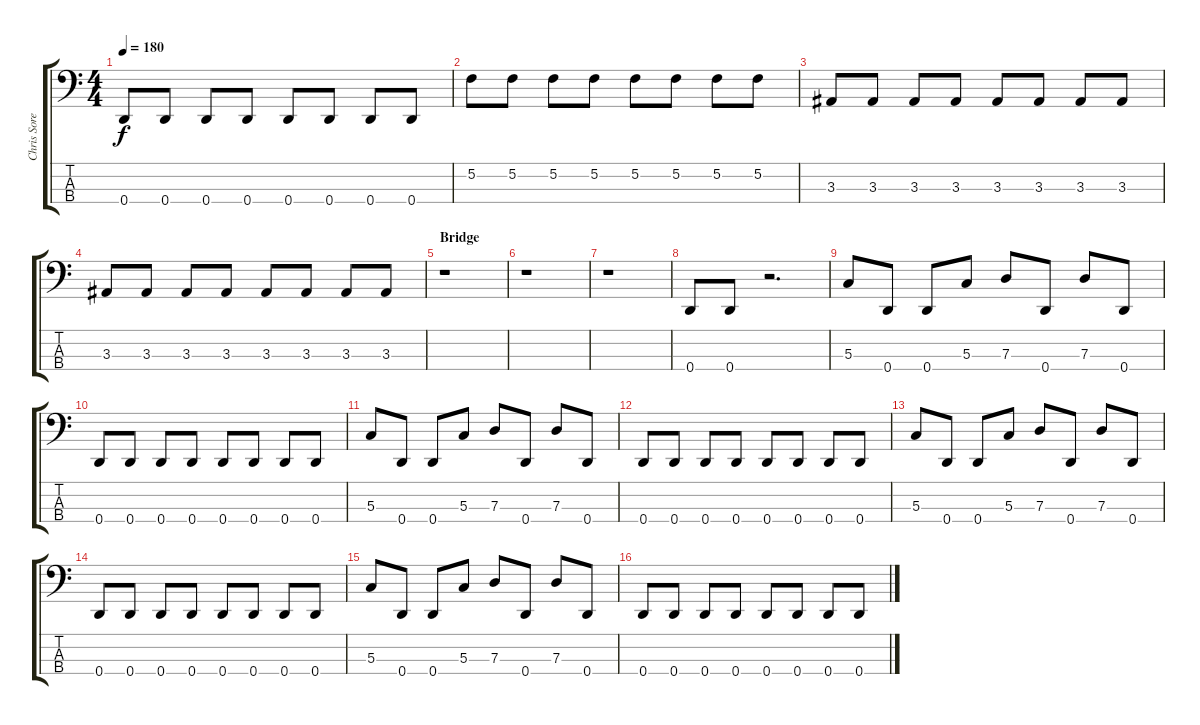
\track ("Chris Sorenson" "Chris Sore") {instrument electricbasspick}
\staff {score tabs}
\tuning (F2 C2 G1 D1) {hide}
\ts (4 4)
\tempo 180
\clef f4
\ks c
0.4.8{dy f} 0.4.8 0.4.8 0.4.8 0.4.8 0.4.8 0.4.8 0.4.8 |
5.2.8 5.2.8 5.2.8 5.2.8 5.2.8 5.2.8 5.2.8 5.2.8 |
3.3.8 3.3.8 3.3.8 3.3.8 3.3.8 3.3.8 3.3.8 3.3.8 |
3.3.8 3.3.8 3.3.8 3.3.8 3.3.8 3.3.8 3.3.8 3.3.8 |
\section ("" "Bridge")
r.1 |
r.1 |
r.1 |
0.4.8 0.4.8 r.2{d} |
5.3.8 0.4.8 0.4.8 5.3.8 7.3.8 0.4.8 7.3.8 0.4.8 |
0.4.8 0.4.8 0.4.8 0.4.8 0.4.8 0.4.8 0.4.8 0.4.8 |
5.3.8 0.4.8 0.4.8 5.3.8 7.3.8 0.4.8 7.3.8 0.4.8 |
0.4.8 0.4.8 0.4.8 0.4.8 0.4.8 0.4.8 0.4.8 0.4.8 |
5.3.8 0.4.8 0.4.8 5.3.8 7.3.8 0.4.8 7.3.8 0.4.8 |
0.4.8 0.4.8 0.4.8 0.4.8 0.4.8 0.4.8 0.4.8 0.4.8 |
5.3.8 0.4.8 0.4.8 5.3.8 7.3.8 0.4.8 7.3.8 0.4.8 |
0.4.8 0.4.8 0.4.8 0.4.8 0.4.8 0.4.8 0.4.8 0.4.8
